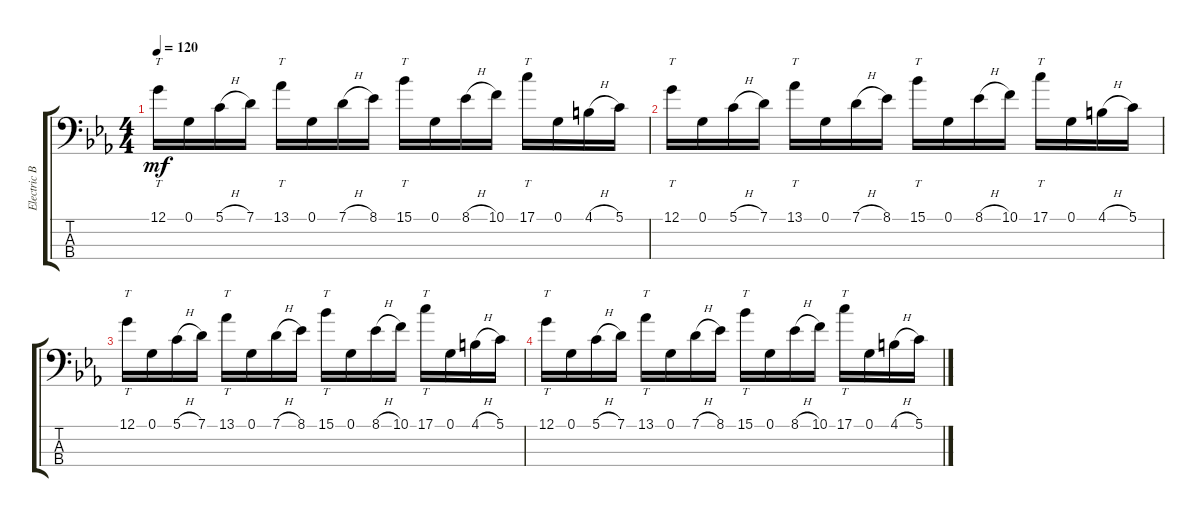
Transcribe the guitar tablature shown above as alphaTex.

\track ("Electric Bass" "Electric B") {instrument electricbassfinger}
\staff {score tabs}
\tuning (G2 D2 A1 E1) {hide}
\ts (4 4)
\tempo 120
\clef f4
\ks cminor
12.1.16{tt dy mf instrument electricbassfinger} 0.1.16 5.1{h}.16 7.1.16 13.1.16{tt} 0.1.16 7.1{h}.16 8.1.16 15.1.16{tt} 0.1.16 8.1{h}.16 10.1.16 17.1.16{tt} 0.1.16 4.1{h}.16 5.1.16 |
12.1.16{tt} 0.1.16 5.1{h}.16 7.1.16 13.1.16{tt} 0.1.16 7.1{h}.16 8.1.16 15.1.16{tt} 0.1.16 8.1{h}.16 10.1.16 17.1.16{tt} 0.1.16 4.1{h}.16 5.1.16 |
12.1.16{tt} 0.1.16 5.1{h}.16 7.1.16 13.1.16{tt} 0.1.16 7.1{h}.16 8.1.16 15.1.16{tt} 0.1.16 8.1{h}.16 10.1.16 17.1.16{tt} 0.1.16 4.1{h}.16 5.1.16 |
12.1.16{tt} 0.1.16 5.1{h}.16 7.1.16 13.1.16{tt} 0.1.16 7.1{h}.16 8.1.16 15.1.16{tt} 0.1.16 8.1{h}.16 10.1.16 17.1.16{tt} 0.1.16 4.1{h}.16 5.1.16
